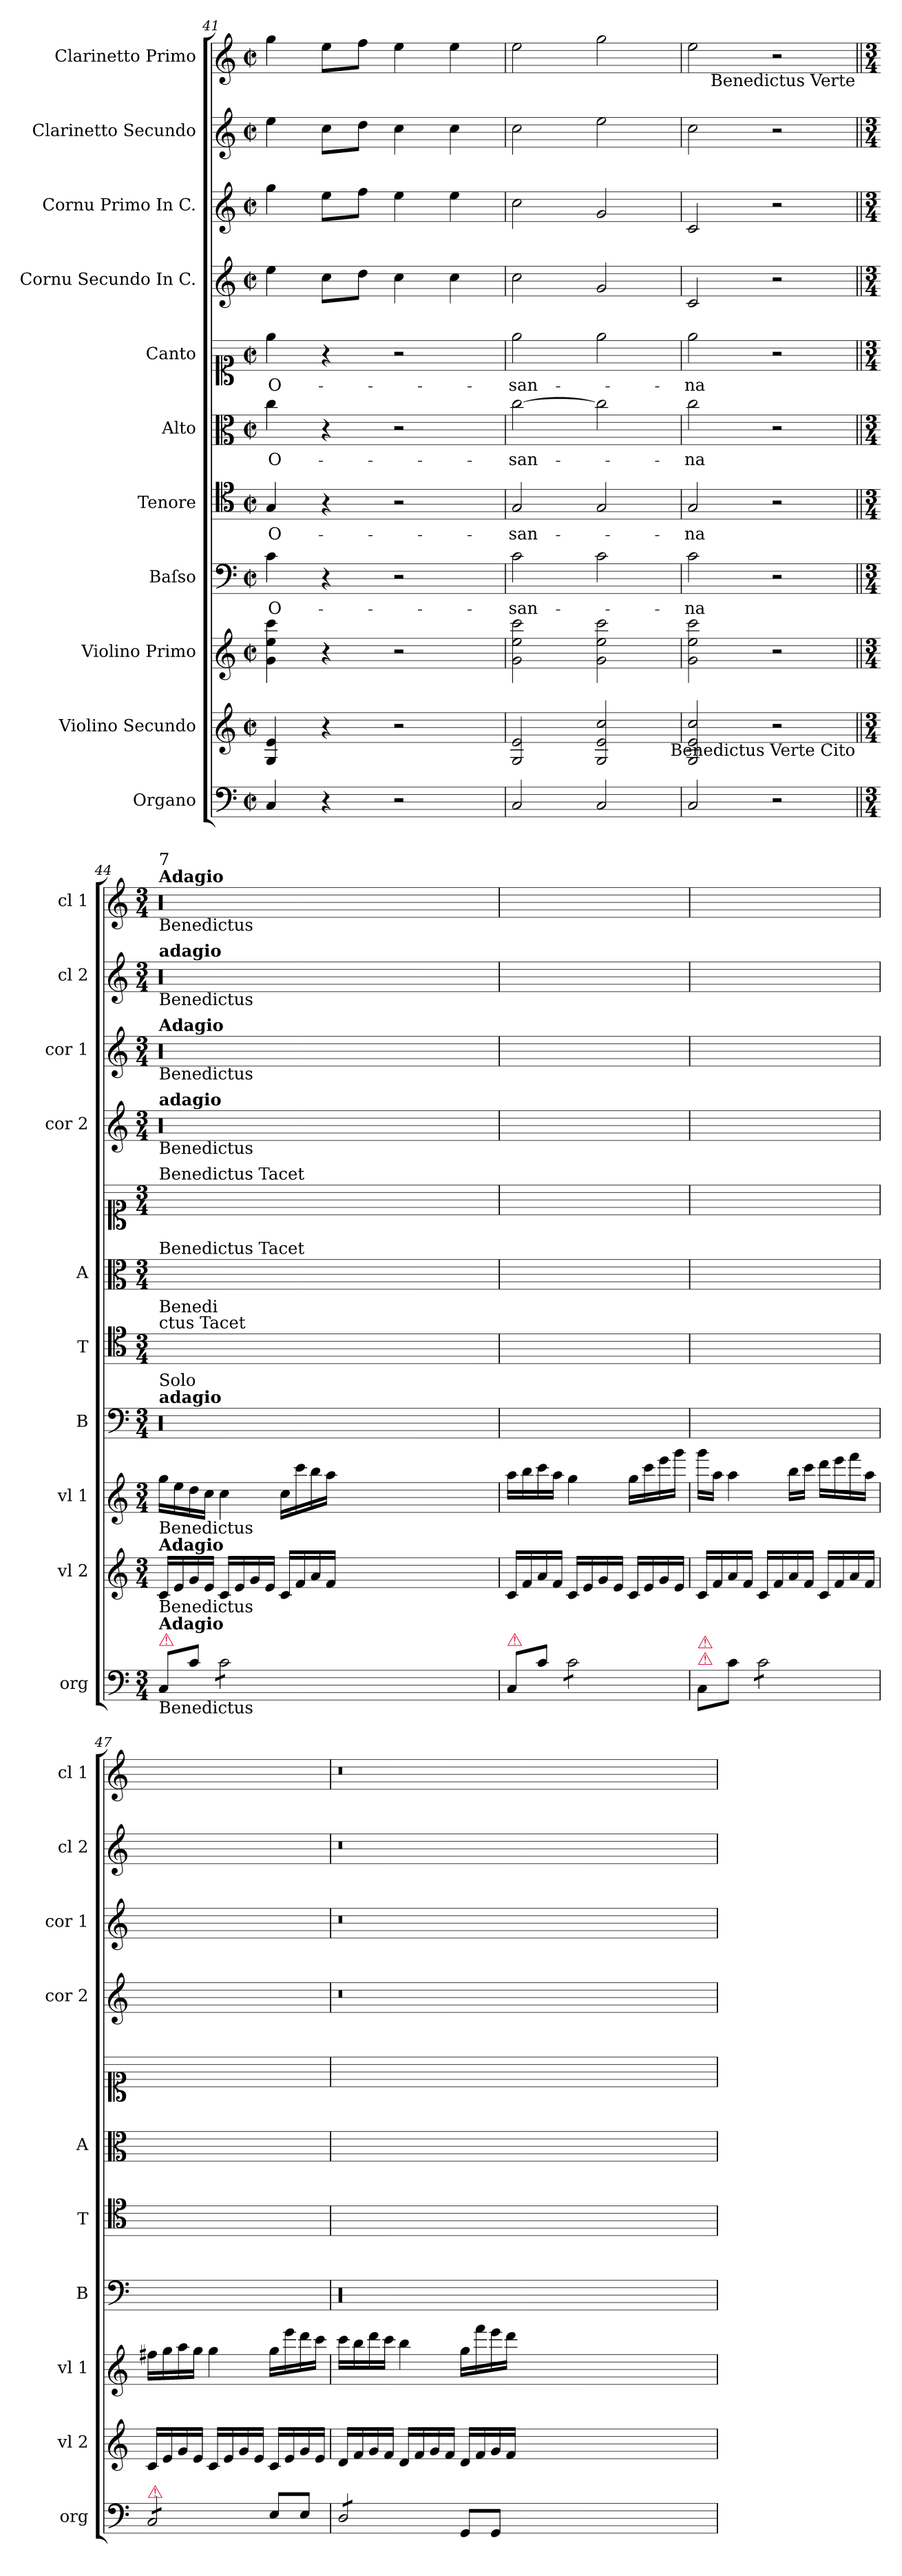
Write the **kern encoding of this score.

**kern	**kern	**kern	**kern	**text	**kern	**text	**kern	**text	**kern	**text	**kern	**kern	**kern	**kern
*part11	*part10	*part9	*part8	*part8	*part7	*part7	*part6	*part6	*part5	*part5	*part4	*part3	*part2	*part1
*staff11	*staff10	*staff9	*staff8	*staff8	*staff7	*staff7	*staff6	*staff6	*staff5	*staff5	*staff4	*staff3	*staff2	*staff1
*I"Organo	*I"Violino Secundo	*I"Violino Primo	*I"Baſso	*	*I"Tenore	*	*I"Alto	*	*I"Canto	*	*I"Cornu Secundo In C.	*I"Cornu Primo In C.	*I"Clarinetto Secundo	*I"Clarinetto Primo
*I'org	*I'vl 2	*I'vl 1	*I'B	*	*I'T	*	*I'A	*	*	*	*I'cor 2	*I'cor 1	*I'cl 2	*I'cl 1
*clefF4	*clefG2	*clefG2	*clefF4	*	*clefC4	*	*clefC3	*	*clefC1	*	*clefG2	*clefG2	*clefG2	*clefG2
*k[]	*k[]	*k[]	*k[]	*	*k[]	*	*k[]	*	*k[]	*	*k[]	*k[]	*k[]	*k[]
*C:	*C:	*C:	*C:	*	*C:	*	*C:	*	*C:	*	*C:	*C:	*C:	*C:
*M2/2	*M2/2	*M2/2	*M2/2	*	*M2/2	*	*M2/2	*	*M2/2	*	*M2/2	*M2/2	*M2/2	*M2/2
*met(c|)	*met(c|)	*met(c|)	*met(c|)	*	*met(c|)	*	*met(c|)	*	*met(c|)	*	*met(c|)	*met(c|)	*met(c|)	*met(c|)
=41	=41	=41	=41	=41	=41	=41	=41	=41	=41	=41	=41	=41	=41	=41
4C/	4G/ 4e/	4g\ 4ee\ 4ccc\	4c\	O-	4G/	O-	4cc\	O-	4ee\	O-	4ee\	4gg\	4ee\	4gg\
4r	4r	4r	4r	.	4r	.	4r	.	4r	.	8cc\L	8ee\L	8cc\L	8ee\L
.	.	.	.	.	.	.	.	.	.	.	8dd\J	8ff\J	8dd\J	8ff\J
2r	2r	2r	2r	.	2r	.	2r	.	2r	.	4cc\	4ee\	4cc\	4ee\
.	.	.	.	.	.	.	.	.	.	.	4cc\	4ee\	4cc\	4ee\
=42	=42	=42	=42	=42	=42	=42	=42	=42	=42	=42	=42	=42	=42	=42
2C/	2G/ 2e/	2g\ 2ee\ 2ccc\	2c\	-san-	2G/	-san-	[2cc\	-san-	2ee\	-san-	2cc\	2cc\	2cc\	2ee\
2C/	2G/ 2e/ 2cc/	2g\ 2ee\ 2ccc\	2c\	.	2G/	.	2cc\]	.	2ee\	.	2g/	2g/	2ee\	2gg\
=43	=43	=43	=43	=43	=43	=43	=43	=43	=43	=43	=43	=43	=43	=43
2C/	2G/ 2e/ 2cc/	2g\ 2ee\ 2ccc\	2c\	-na	2G/	-na	2cc\	-na	2ee\	-na	2c/	2c/	2cc\	2ee\
2r	2r	2r	2r	.	2r	.	2r	.	2r	.	2r	2r	2r	2r
!	!	!	!	!	!	!	!	!	!	!	!	!	!	!LO:TX:b:rj:t=Benedictus Verte
!	!LO:TX:b:rj:t=Benedictus Verte Cito	!	!	!	!	!	!	!	!	!	!	!	!	!
=44||	=44||	=44||	=44||	=44||	=44||	=44||	=44||	=44||	=44||	=44||	=44||	=44||	=44||	=44||
*M3/4	*M3/4	*M3/4	*M3/4	*	*M3/4	*	*M3/4	*	*M3/4	*	*M3/4	*M3/4	*M3/4	*M3/4
!	!	!	!	!	!	!	!	!	!	!	!	!	!	!LO:TX:a:B:t=Adagio
!	!	!	!	!	!	!	!	!	!	!	!	!	!	!LO:TX:a:t=7
!	!	!	!	!	!	!	!	!	!	!	!	!	!	!LO:TX:b:t=Benedictus
!	!	!	!	!	!	!	!	!	!	!	!	!	!LO:TX:b:t=Benedictus	!
!	!	!	!	!	!	!	!	!	!	!	!	!	!LO:TX:a:B:t=adagio	!
!	!	!	!	!	!	!	!	!	!	!	!	!LO:TX:b:t=Benedictus	!	!
!	!	!	!	!	!	!	!	!	!	!	!	!LO:TX:a:B:t=Adagio	!	!
!	!	!	!	!	!	!	!	!	!	!	!LO:TX:b:t=Benedictus	!	!	!
!	!	!	!	!	!	!	!	!	!	!	!LO:TX:a:B:t=adagio	!	!	!
!	!	!	!	!	!	!	!	!	!LO:TX:a:t=Benedictus Tacet	!	!	!	!	!
!	!	!	!	!	!	!	!LO:TX:a:t=Benedictus Tacet	!	!	!	!	!	!	!
!	!	!	!	!	!LO:TX:a:t=Benedi\nctus Tacet	!	!	!	!	!	!	!	!	!
!	!	!	!LO:TX:a:B:t=adagio	!	!	!	!	!	!	!	!	!	!	!
!	!	!	!LO:TX:a:t=Solo	!	!	!	!	!	!	!	!	!	!	!
!	!	!LO:TX:b:t=Benedictus	!	!	!	!	!	!	!	!	!	!	!	!
!	!LO:TX:a:B:t=Adagio	!	!	!	!	!	!	!	!	!	!	!	!	!
!	!LO:TX:b:t=Benedictus	!	!	!	!	!	!	!	!	!	!	!	!	!
!LO:TX:a:color=crimson:t=⚠	!	!	!	!	!	!	!	!	!	!	!	!	!	!
!LO:TX:b:t=Benedictus	!	!	!	!	!	!	!	!	!	!	!	!	!	!
!LO:TX:a:B:t=Adagio	!	!	!	!	!	!	!	!	!	!	!	!	!	!
!	!	!	!LO:N:vis=00	!	!	!	!	!	!	!	!LO:N:vis=00	!LO:N:vis=00	!LO:N:vis=00	!LO:N:vis=00
8C/L	16c/LL	16gg\LL	0.r	.	2.ryy	.	2.ryy	.	2.ryy	.	0.r	0.r	0.r	0.r
.	16e/	16ee\	.	.	.	.	.	.	.	.	.	.	.	.
8c\J	16g/	16dd\	.	.	.	.	.	.	.	.	.	.	.	.
.	16e/JJ	16cc\JJ	.	.	.	.	.	.	.	.	.	.	.	.
*tremolo	*	*	*	*	*	*	*	*	*	*	*	*	*	*
8c\L	16c/LL	4cc\	.	.	.	.	.	.	.	.	.	.	.	.
.	16e/	.	.	.	.	.	.	.	.	.	.	.	.	.
8c\	16g/	.	.	.	.	.	.	.	.	.	.	.	.	.
.	16e/JJ	.	.	.	.	.	.	.	.	.	.	.	.	.
8c\	16c/LL	16cc\LL	.	.	.	.	.	.	.	.	.	.	.	.
.	16f/	16ccc\	.	.	.	.	.	.	.	.	.	.	.	.
8c\J	16a/	16bb\	.	.	.	.	.	.	.	.	.	.	.	.
*Xtremolo	*	*	*	*	*	*	*	*	*	*	*	*	*	*
.	16f/JJ	16aa\JJ	.	.	.	.	.	.	.	.	.	.	.	.
0ryy	0ryy	0ryy	.	.	0ryy	.	0ryy	.	0ryy	.	.	.	.	.
4ryy	4ryy	4ryy	.	.	4ryy	.	4ryy	.	4ryy	.	.	.	.	.
=45	=45	=45	=45	=45	=45	=45	=45	=45	=45	=45	=45	=45	=45	=45
!LO:TX:a:color=crimson:t=⚠	!	!	!	!	!	!	!	!	!	!	!	!	!	!
8C/L	16c/LL	16aa\LL	2.ryy	.	2.ryy	.	2.ryy	.	2.ryy	.	2.ryy	2.ryy	2.ryy	2.ryy
.	16f/	16bb\	.	.	.	.	.	.	.	.	.	.	.	.
8c\J	16a/	16ccc\	.	.	.	.	.	.	.	.	.	.	.	.
.	16f/JJ	16aa\JJ	.	.	.	.	.	.	.	.	.	.	.	.
*tremolo	*	*	*	*	*	*	*	*	*	*	*	*	*	*
8c\L	16c/LL	4gg\	.	.	.	.	.	.	.	.	.	.	.	.
.	16e/	.	.	.	.	.	.	.	.	.	.	.	.	.
8c\	16g/	.	.	.	.	.	.	.	.	.	.	.	.	.
.	16e/JJ	.	.	.	.	.	.	.	.	.	.	.	.	.
8c\	16c/LL	16gg\LL	.	.	.	.	.	.	.	.	.	.	.	.
.	16e/	16ccc\	.	.	.	.	.	.	.	.	.	.	.	.
8c\J	16g/	16eee\	.	.	.	.	.	.	.	.	.	.	.	.
*Xtremolo	*	*	*	*	*	*	*	*	*	*	*	*	*	*
.	16e/JJ	16ggg\JJ	.	.	.	.	.	.	.	.	.	.	.	.
=46	=46	=46	=46	=46	=46	=46	=46	=46	=46	=46	=46	=46	=46	=46
!LO:TX:a:color=crimson:t=⚠	!	!	!	!	!	!	!	!	!	!	!	!	!	!
!LO:TX:a:color=crimson:t=⚠	!	!	!	!	!	!	!	!	!	!	!	!	!	!
8C\L	16c/LL	16ggg\LL	2.ryy	.	2.ryy	.	2.ryy	.	2.ryy	.	2.ryy	2.ryy	2.ryy	2.ryy
.	16f/	16aa\JJ	.	.	.	.	.	.	.	.	.	.	.	.
8c\J	16a/	4aa\	.	.	.	.	.	.	.	.	.	.	.	.
.	16f/JJ	.	.	.	.	.	.	.	.	.	.	.	.	.
*tremolo	*	*	*	*	*	*	*	*	*	*	*	*	*	*
8c\L	16c/LL	.	.	.	.	.	.	.	.	.	.	.	.	.
.	16f/	.	.	.	.	.	.	.	.	.	.	.	.	.
8c\	16a/	16bb\LL	.	.	.	.	.	.	.	.	.	.	.	.
.	16f/JJ	16ccc\JJ	.	.	.	.	.	.	.	.	.	.	.	.
8c\	16c/LL	16ddd\LL	.	.	.	.	.	.	.	.	.	.	.	.
.	16f/	16eee\	.	.	.	.	.	.	.	.	.	.	.	.
8c\J	16a/	16fff\	.	.	.	.	.	.	.	.	.	.	.	.
.	16f/JJ	16aa\JJ	.	.	.	.	.	.	.	.	.	.	.	.
=47	=47	=47	=47	=47	=47	=47	=47	=47	=47	=47	=47	=47	=47	=47
!LO:TX:a:color=crimson:t=⚠	!	!	!	!	!	!	!	!	!	!	!	!	!	!
8C/L	16c/LL	16ff#X\LL	2.ryy	.	2.ryy	.	2.ryy	.	2.ryy	.	2.ryy	2.ryy	2.ryy	2.ryy
.	16e/	16gg\	.	.	.	.	.	.	.	.	.	.	.	.
8C/	16g/	16aa\	.	.	.	.	.	.	.	.	.	.	.	.
.	16e/JJ	16gg\JJ	.	.	.	.	.	.	.	.	.	.	.	.
8C/	16c/LL	4gg\	.	.	.	.	.	.	.	.	.	.	.	.
.	16e/	.	.	.	.	.	.	.	.	.	.	.	.	.
8C/J	16g/	.	.	.	.	.	.	.	.	.	.	.	.	.
*Xtremolo	*	*	*	*	*	*	*	*	*	*	*	*	*	*
.	16e/JJ	.	.	.	.	.	.	.	.	.	.	.	.	.
8E/L	16c/LL	16gg\LL	.	.	.	.	.	.	.	.	.	.	.	.
.	16e/	16eee\	.	.	.	.	.	.	.	.	.	.	.	.
8E/J	16g/	16ddd\	.	.	.	.	.	.	.	.	.	.	.	.
.	16e/JJ	16ccc\JJ	.	.	.	.	.	.	.	.	.	.	.	.
=48	=48	=48	=48	=48	=48	=48	=48	=48	=48	=48	=48	=48	=48	=48
!	!	!	!LO:N:vis=00	!	!	!	!	!	!	!	!LO:N:vis=0	!LO:N:vis=0	!LO:N:vis=0	!LO:N:vis=0
*tremolo	*	*	*	*	*	*	*	*	*	*	*	*	*	*
8D/L	16d/LL	16ccc\LL	0.r	.	2.ryy	.	2.ryy	.	2.ryy	.	1.r	1.r	1.r	1.r
.	16f/	16bb\	.	.	.	.	.	.	.	.	.	.	.	.
8D/	16g/	16ddd\	.	.	.	.	.	.	.	.	.	.	.	.
.	16f/JJ	16ccc\JJ	.	.	.	.	.	.	.	.	.	.	.	.
8D/	16d/LL	4bb\	.	.	.	.	.	.	.	.	.	.	.	.
.	16f/	.	.	.	.	.	.	.	.	.	.	.	.	.
8D/J	16g/	.	.	.	.	.	.	.	.	.	.	.	.	.
*Xtremolo	*	*	*	*	*	*	*	*	*	*	*	*	*	*
.	16f/JJ	.	.	.	.	.	.	.	.	.	.	.	.	.
8GG/L	16d/LL	16gg\LL	.	.	.	.	.	.	.	.	.	.	.	.
.	16f/	16fff\	.	.	.	.	.	.	.	.	.	.	.	.
8GG/J	16g/	16eee\	.	.	.	.	.	.	.	.	.	.	.	.
.	16f/JJ	16ddd\JJ	.	.	.	.	.	.	.	.	.	.	.	.
0ryy	0ryy	0ryy	.	.	0ryy	.	0ryy	.	0ryy	.	.	.	.	.
.	.	.	.	.	.	.	.	.	.	.	1.ryy	1.ryy	1.ryy	1.ryy
4ryy	4ryy	4ryy	.	.	4ryy	.	4ryy	.	4ryy	.	.	.	.	.
=	=	=	=	=	=	=	=	=	=	=	=	=	=	=
*-	*-	*-	*-	*-	*-	*-	*-	*-	*-	*-	*-	*-	*-	*-
